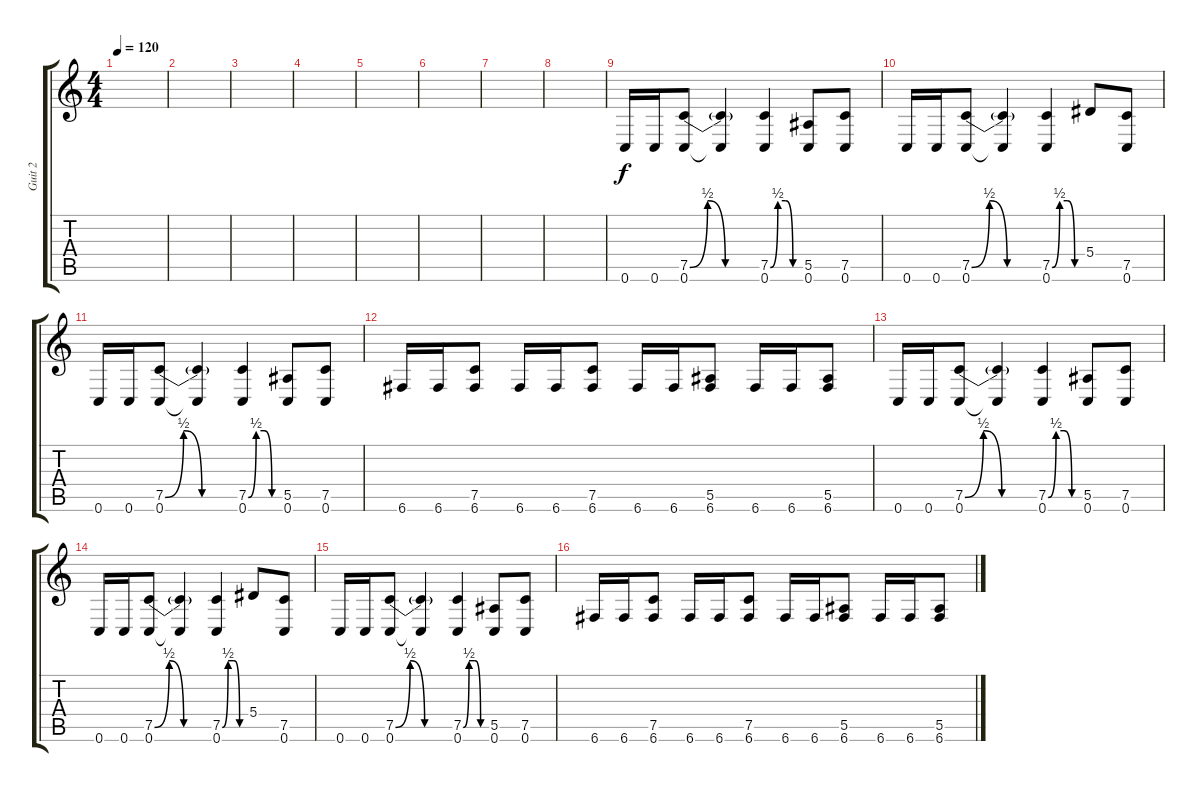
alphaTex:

\track ("Guit 2" "Guit 2") {instrument distortionguitar}
\staff {score tabs}
\tuning (C4 G3 Eb3 Bb2 F2 C2) {hide}
\ts (4 4)
\tempo 120
\clef g2
\ks c
|
|
|
|
|
|
|
|
0.6.16 0.6.16 (7.5{be (custom 0 0 15 2 30 0 45 0 60 0)} 0.6).8 (7.5{t} 0.6{t}).4 (7.5{be (custom 0 0 15 2 30 2 45 0 60 0)} 0.6).4 (5.5 0.6).8 (7.5 0.6).8 |
0.6.16 0.6.16 (7.5{be (custom 0 0 15 2 30 0 45 0 60 0)} 0.6).8 (7.5{t} 0.6{t}).4 (7.5{be (custom 0 0 15 2 30 2 45 0 60 0)} 0.6).4 5.4.8 (7.5 0.6).8 |
0.6.16 0.6.16 (7.5{be (custom 0 0 15 2 30 0 45 0 60 0)} 0.6).8 (7.5{t} 0.6{t}).4 (7.5{be (custom 0 0 15 2 30 2 45 0 60 0)} 0.6).4 (5.5 0.6).8 (7.5 0.6).8 |
6.6.16 6.6.16 (7.5 6.6).8 6.6.16 6.6.16 (7.5 6.6).8 6.6.16 6.6.16 (5.5 6.6).8 6.6.16 6.6.16 (5.5 6.6).8 |
0.6.16 0.6.16 (7.5{be (custom 0 0 15 2 30 0 45 0 60 0)} 0.6).8 (7.5{t} 0.6{t}).4 (7.5{be (custom 0 0 15 2 30 2 45 0 60 0)} 0.6).4 (5.5 0.6).8 (7.5 0.6).8 |
0.6.16 0.6.16 (7.5{be (custom 0 0 15 2 30 0 45 0 60 0)} 0.6).8 (7.5{t} 0.6{t}).4 (7.5{be (custom 0 0 15 2 30 2 45 0 60 0)} 0.6).4 5.4.8 (7.5 0.6).8 |
0.6.16 0.6.16 (7.5{be (custom 0 0 15 2 30 0 45 0 60 0)} 0.6).8 (7.5{t} 0.6{t}).4 (7.5{be (custom 0 0 15 2 30 2 45 0 60 0)} 0.6).4 (5.5 0.6).8 (7.5 0.6).8 |
6.6.16 6.6.16 (7.5 6.6).8 6.6.16 6.6.16 (7.5 6.6).8 6.6.16 6.6.16 (5.5 6.6).8 6.6.16 6.6.16 (5.5 6.6).8
